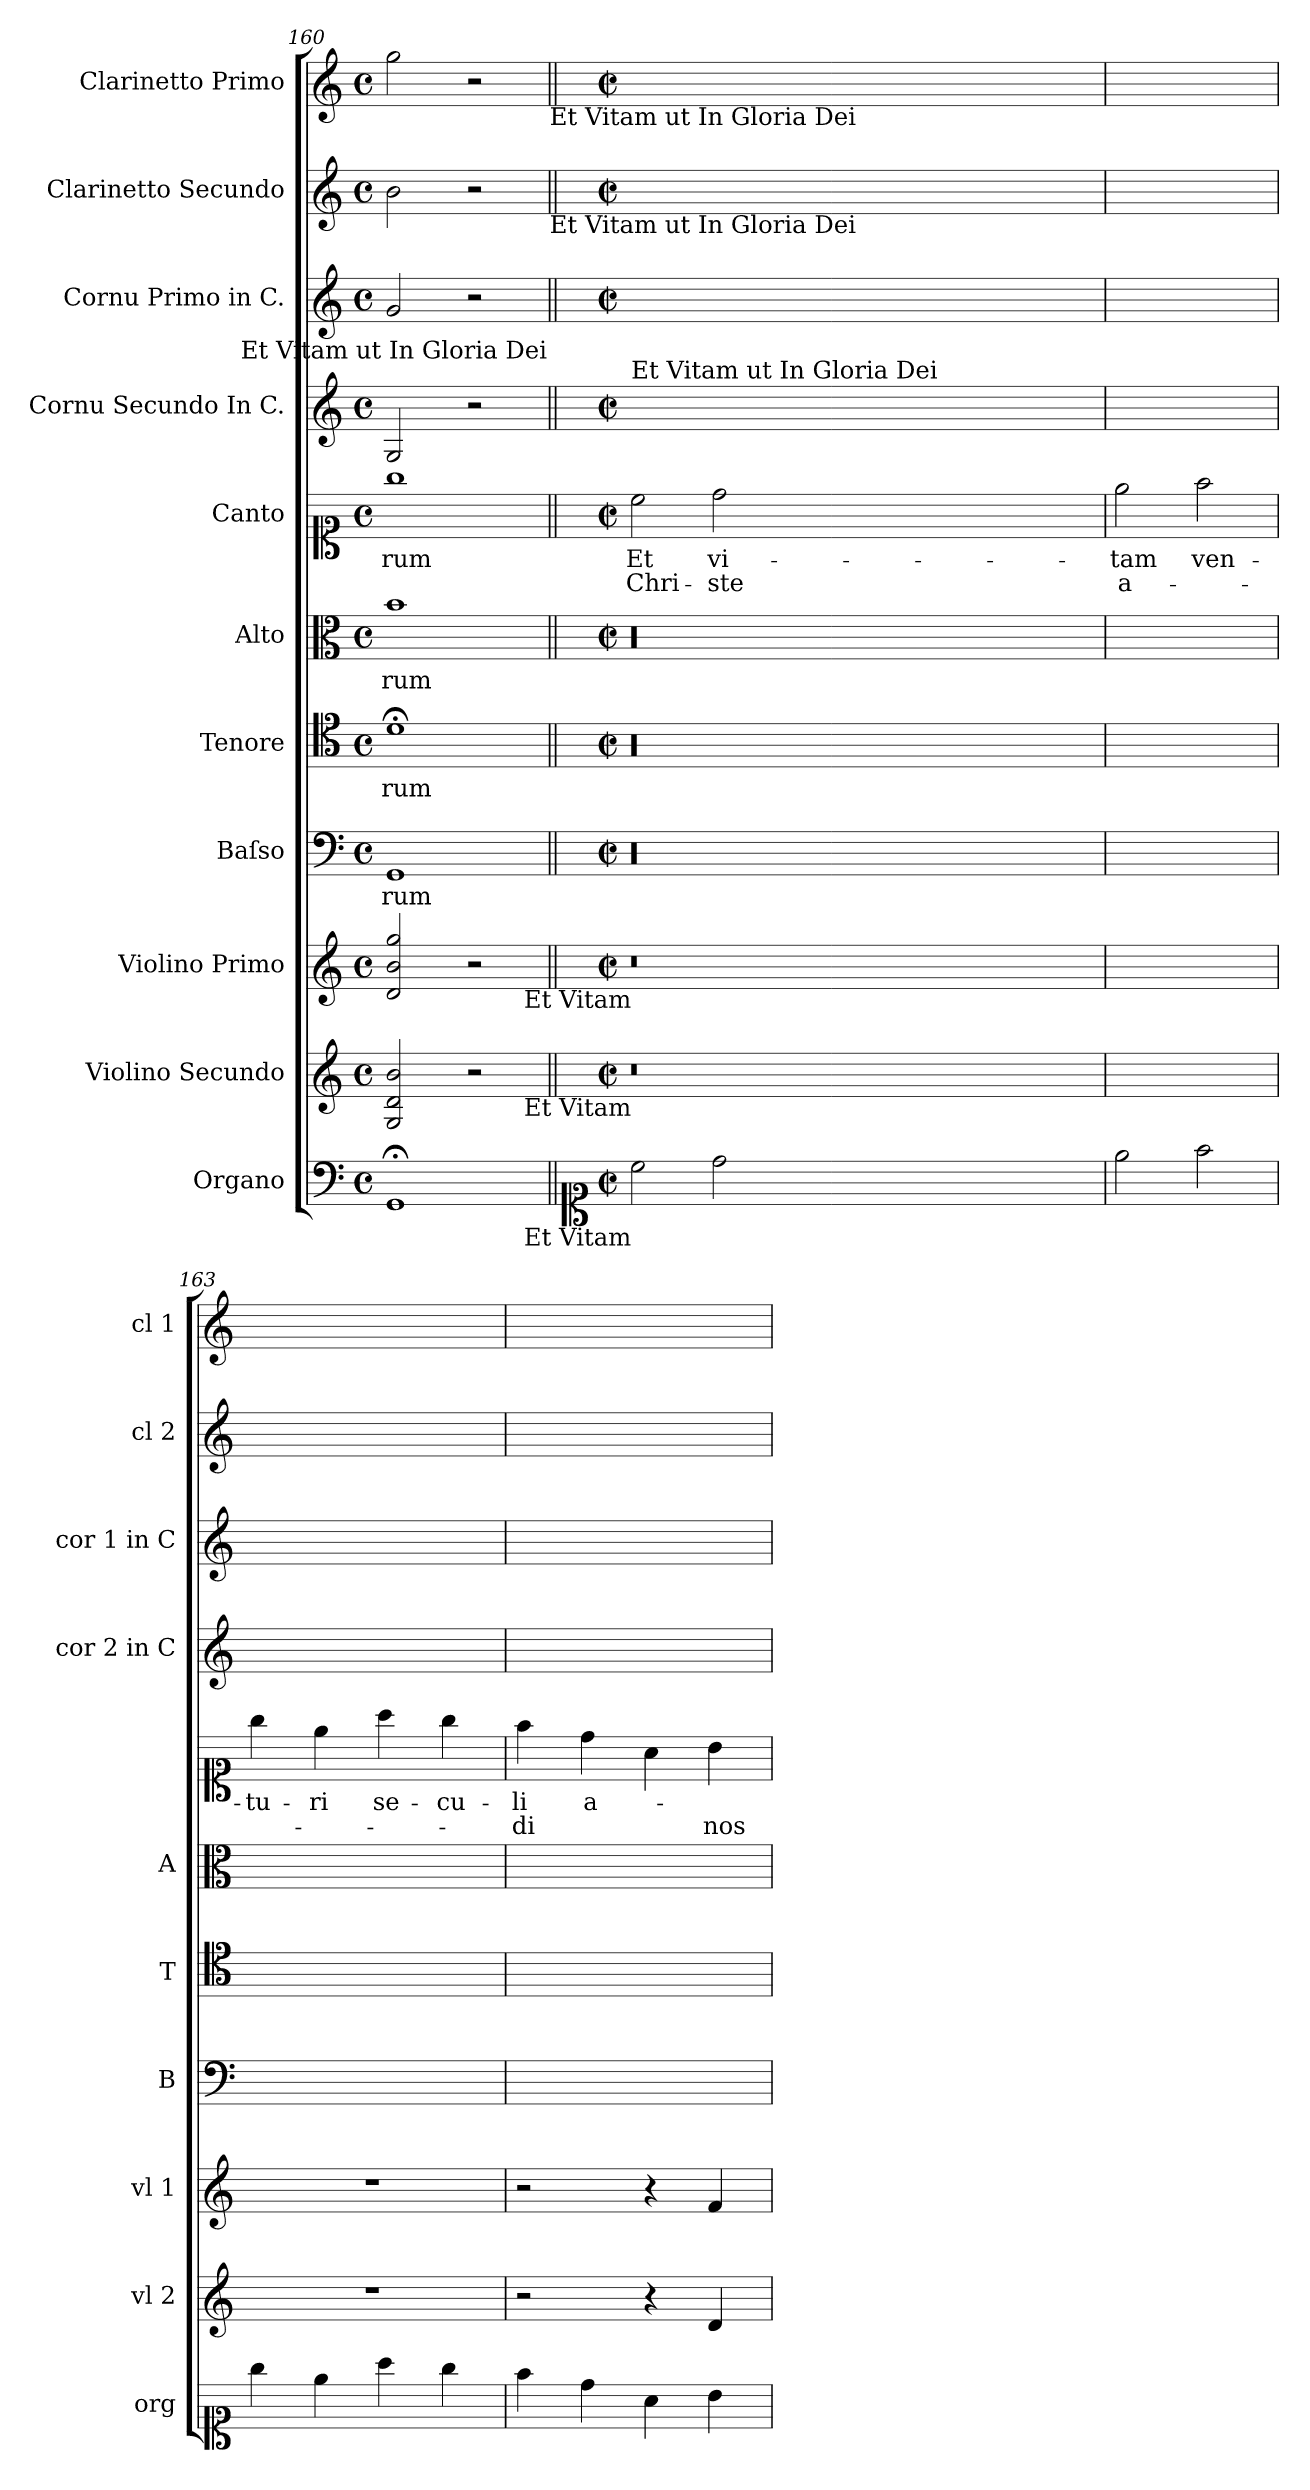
**kern	**kern	**kern	**kern	**text	**kern	**text	**kern	**text	**kern	**text	**text	**kern	**kern	**kern	**kern
*part11	*part10	*part9	*part8	*part8	*part7	*part7	*part6	*part6	*part5	*part5	*part5	*part4	*part3	*part2	*part1
*staff11	*staff10	*staff9	*staff8	*staff8	*staff7	*staff7	*staff6	*staff6	*staff5	*staff5	*staff5	*staff4	*staff3	*staff2	*staff1
*I"Organo	*I"Violino Secundo	*I"Violino Primo	*I"Baſso	*	*I"Tenore	*	*I"Alto	*	*I"Canto	*	*	*I"Cornu Secundo In C.	*I"Cornu Primo in C.	*I"Clarinetto Secundo	*I"Clarinetto Primo
*I'org	*I'vl 2	*I'vl 1	*I'B	*	*I'T	*	*I'A	*	*	*	*	*I'cor 2 in C	*I'cor 1 in C	*I'cl 2	*I'cl 1
*clefF4	*clefG2	*clefG2	*clefF4	*	*clefC4	*	*clefC3	*	*clefC1	*	*	*clefG2	*clefG2	*clefG2	*clefG2
*	*	*	*	*	*	*	*	*	*	*	*	*ITrd8c12	*ITrd8c12	*	*
*k[]	*k[]	*k[]	*k[]	*	*k[]	*	*k[]	*	*k[]	*	*	*k[]	*k[]	*k[]	*k[]
*C:	*C:	*C:	*C:	*	*C:	*	*C:	*	*C:	*	*	*C:	*C:	*C:	*C:
*M4/4	*M4/4	*M4/4	*M4/4	*	*M4/4	*	*M4/4	*	*M4/4	*	*	*M4/4	*M4/4	*M4/4	*M4/4
*met(c)	*met(c)	*met(c)	*met(c)	*	*met(c)	*	*met(c)	*	*met(c)	*	*	*met(c)	*met(c)	*met(c)	*met(c)
=160	=160	=160	=160	=160	=160	=160	=160	=160	=160	=160	=160	=160	=160	=160	=160
1GG;	2G/ 2d/ 2b/	2d/ 2b/ 2gg/	1GG	-rum	1d;<	-rum	1b	-rum	1gg	-rum	.	2GG/	2G/	2b\	2gg\
.	2r	2r	.	.	.	.	.	.	.	.	.	2r	2r	2r	2r
!	!	!	!	!	!	!	!	!	!	!	!	!	!	!	!LO:TX:b:t=Et Vitam ut In Gloria Dei
!	!	!	!	!	!	!	!	!	!	!	!	!	!	!LO:TX:b:t=Et Vitam ut In Gloria Dei	!
!	!	!	!	!	!	!	!	!	!	!	!	!	!LO:TX:b:rj:t=Et Vitam ut In Gloria Dei	!	!
=161||	=161||	=161||	=161||	=161||	=161||	=161||	=161||	=161||	=161||	=161||	=161||	=161||	=161||	=161||	=161||
*clefC1	*	*	*	*	*	*	*	*	*	*	*	*	*	*	*
*M2/2	*M2/2	*M2/2	*M2/2	*	*M2/2	*	*M2/2	*	*M2/2	*	*	*M2/2	*M2/2	*M2/2	*M2/2
*met(c|)	*met(c|)	*met(c|)	*met(c|)	*	*met(c|)	*	*met(c|)	*	*met(c|)	*	*	*met(c|)	*met(c|)	*met(c|)	*met(c|)
!	!	!	!	!	!	!	!	!	!	!	!	!LO:TX:a:t=Et Vitam ut In Gloria Dei	!	!	!
!	!	!LO:TX:b:rj:t=Et Vitam	!	!	!	!	!	!	!	!	!	!	!	!	!
!	!LO:TX:b:rj:t=Et Vitam	!	!	!	!	!	!	!	!	!	!	!	!	!	!
!LO:TX:b:rj:t=Et Vitam	!	!	!	!	!	!	!	!	!	!	!	!	!	!	!
2cc\	0r	0r	00r	.	00r	.	00r	.	2cc\	Et	Chri-	1ryy	1ryy	1ryy	1ryy
2dd\	.	.	.	.	.	.	.	.	2dd\	vi-	-ste	.	.	.	.
0.ryy	.	.	.	.	.	.	.	.	0.ryy	.	.	0.ryy	0.ryy	0.ryy	0.ryy
.	0ryy	0ryy	.	.	.	.	.	.	.	.	.	.	.	.	.
=162	=162	=162	=162	=162	=162	=162	=162	=162	=162	=162	=162	=162	=162	=162	=162
2ee\	1ryy	1ryy	1ryy	.	1ryy	.	1ryy	.	2ee\	-tam	a-	1ryy	1ryy	1ryy	1ryy
2ff\	.	.	.	.	.	.	.	.	2ff\	ven-	.	.	.	.	.
=163	=163	=163	=163	=163	=163	=163	=163	=163	=163	=163	=163	=163	=163	=163	=163
4gg\	1r	1r	1ryy	.	1ryy	.	1ryy	.	4gg\	-tu-	.	1ryy	1ryy	1ryy	1ryy
4ee\	.	.	.	.	.	.	.	.	4ee\	-ri	.	.	.	.	.
4aa\	.	.	.	.	.	.	.	.	4aa\	se-	.	.	.	.	.
4gg\	.	.	.	.	.	.	.	.	4gg\	-cu-	.	.	.	.	.
=164	=164	=164	=164	=164	=164	=164	=164	=164	=164	=164	=164	=164	=164	=164	=164
4ff\	2r	2r	1ryy	.	1ryy	.	1ryy	.	4ff\	-li	-di	1ryy	1ryy	1ryy	1ryy
4dd\	.	.	.	.	.	.	.	.	4dd\	a-	.	.	.	.	.
4a\	4r	4r	.	.	.	.	.	.	4a\	.	.	.	.	.	.
4b\	4d/	4f/	.	.	.	.	.	.	4b\	.	nos	.	.	.	.
=	=	=	=	=	=	=	=	=	=	=	=	=	=	=	=
*-	*-	*-	*-	*-	*-	*-	*-	*-	*-	*-	*-	*-	*-	*-	*-
